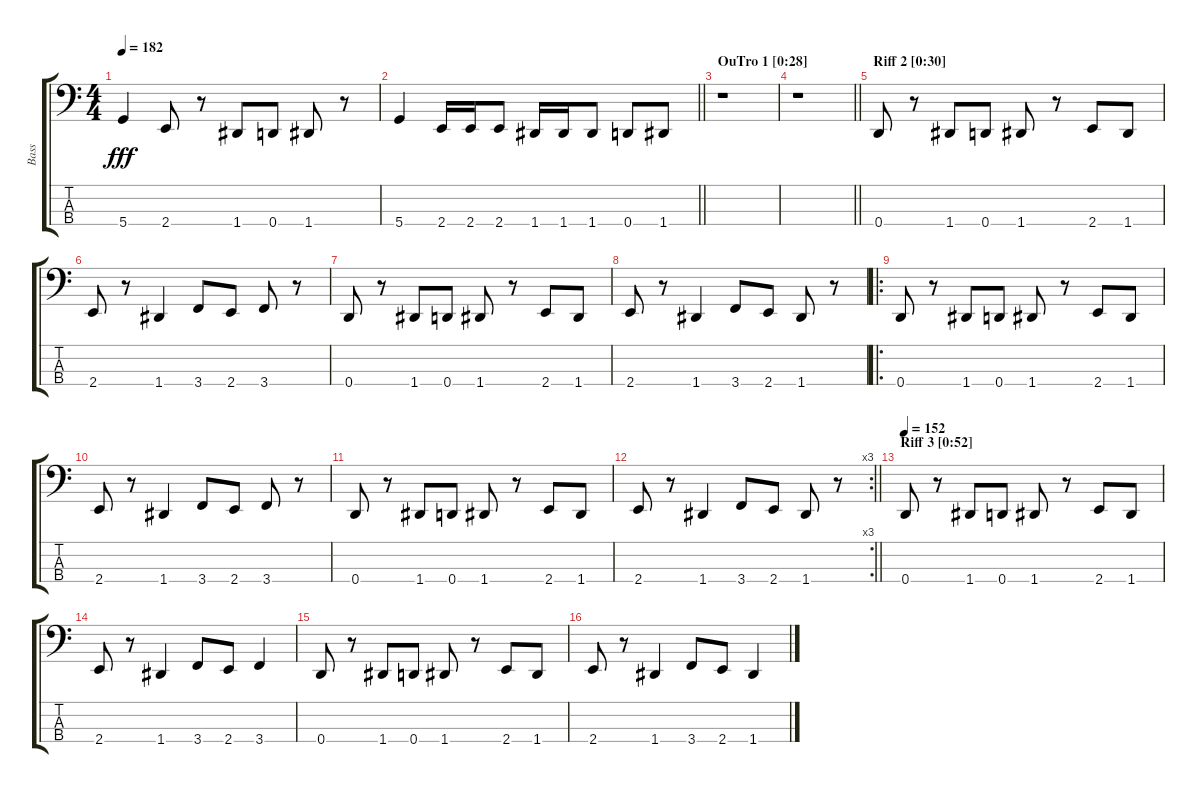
\track ("Bass" "Bass") {instrument electricbassfinger}
\staff {score tabs}
\tuning (F2 C2 G1 D1) {hide}
\ts (4 4)
\tempo 182
\clef f4
\ks c
5.4.4{dy fff} 2.4.8 r.8 1.4.8 0.4.8 1.4.8 r.8 |
\barLineRight lightlight
5.4.4 2.4.16 2.4.16 2.4.8 1.4.16 1.4.16 1.4.8 0.4.8 1.4.8 |
\section ("" "OuTro 1 [0:28]")
r.1 |
\barLineRight lightlight
r.1 |
\section ("" "Riff 2 [0:30]")
0.4.8 r.8 1.4.8 0.4.8 1.4.8 r.8 2.4.8 1.4.8 |
2.4.8 r.8 1.4.4 3.4.8 2.4.8 3.4.8 r.8 |
0.4.8 r.8 1.4.8 0.4.8 1.4.8 r.8 2.4.8 1.4.8 |
2.4.8 r.8 1.4.4 3.4.8 2.4.8 1.4.8 r.8 |
\ro
0.4.8 r.8 1.4.8 0.4.8 1.4.8 r.8 2.4.8 1.4.8 |
2.4.8 r.8 1.4.4 3.4.8 2.4.8 3.4.8 r.8 |
0.4.8 r.8 1.4.8 0.4.8 1.4.8 r.8 2.4.8 1.4.8 |
\rc 3
\barLineRight lightlight
2.4.8 r.8 1.4.4 3.4.8 2.4.8 1.4.8 r.8 |
\section ("" "Riff 3 [0:52]")
\tempo 152
0.4.8 r.8 1.4.8 0.4.8 1.4.8 r.8 2.4.8 1.4.8 |
2.4.8 r.8 1.4.4 3.4.8 2.4.8 3.4.4 |
0.4.8 r.8 1.4.8 0.4.8 1.4.8 r.8 2.4.8 1.4.8 |
2.4.8 r.8 1.4.4 3.4.8 2.4.8 1.4.4
